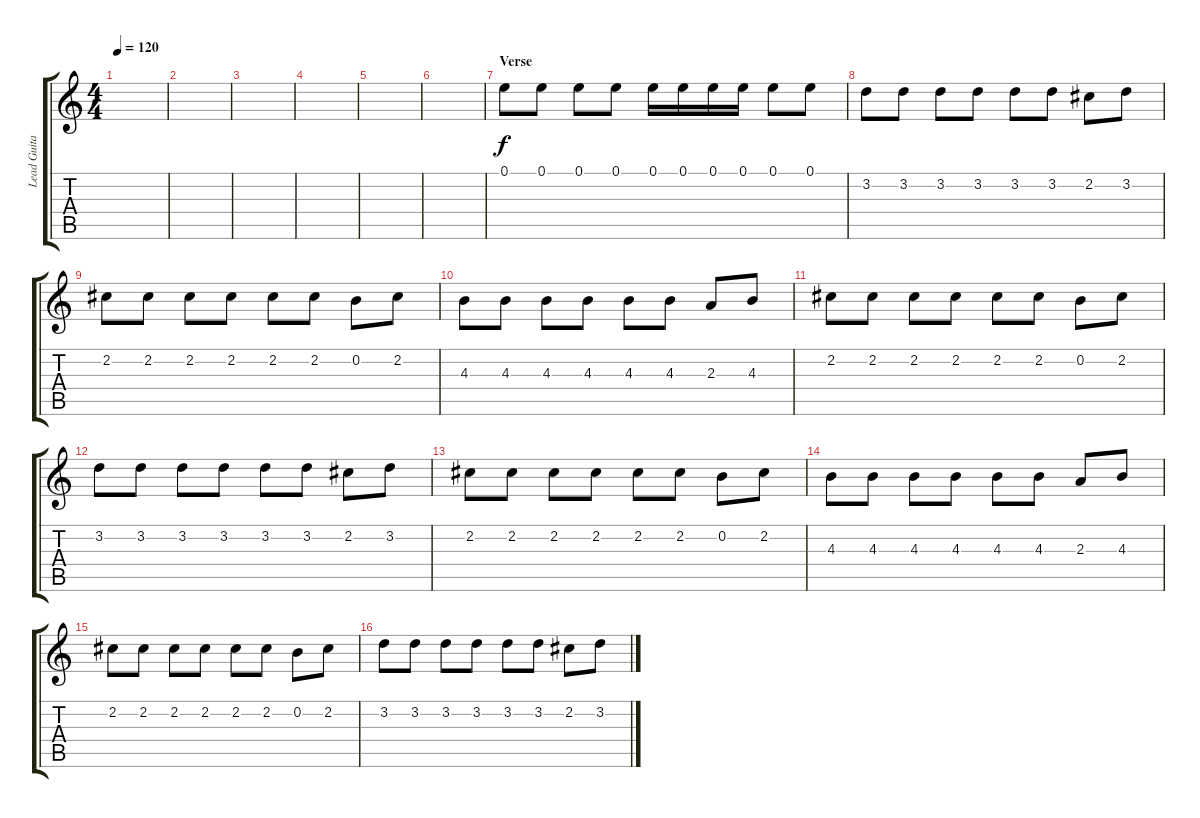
\track ("Lead Guitar (Joakim)" "Lead Guita") {instrument distortionguitar}
\staff {score tabs}
\tuning (E4 B3 G3 D3 A2 E2) {hide}
\ts (4 4)
\tempo 120
\clef g2
\ks c
|
|
|
|
|
|
\section ("" "Verse")
0.1.8 0.1.8 0.1.8 0.1.8 0.1.16 0.1.16 0.1.16 0.1.16 0.1.8 0.1.8 |
3.2.8 3.2.8 3.2.8 3.2.8 3.2.8 3.2.8 2.2.8 3.2.8 |
2.2.8 2.2.8 2.2.8 2.2.8 2.2.8 2.2.8 0.2.8 2.2.8 |
4.3.8 4.3.8 4.3.8 4.3.8 4.3.8 4.3.8 2.3.8 4.3.8 |
2.2.8 2.2.8 2.2.8 2.2.8 2.2.8 2.2.8 0.2.8 2.2.8 |
3.2.8 3.2.8 3.2.8 3.2.8 3.2.8 3.2.8 2.2.8 3.2.8 |
2.2.8 2.2.8 2.2.8 2.2.8 2.2.8 2.2.8 0.2.8 2.2.8 |
4.3.8 4.3.8 4.3.8 4.3.8 4.3.8 4.3.8 2.3.8 4.3.8 |
2.2.8 2.2.8 2.2.8 2.2.8 2.2.8 2.2.8 0.2.8 2.2.8 |
3.2.8 3.2.8 3.2.8 3.2.8 3.2.8 3.2.8 2.2.8 3.2.8
